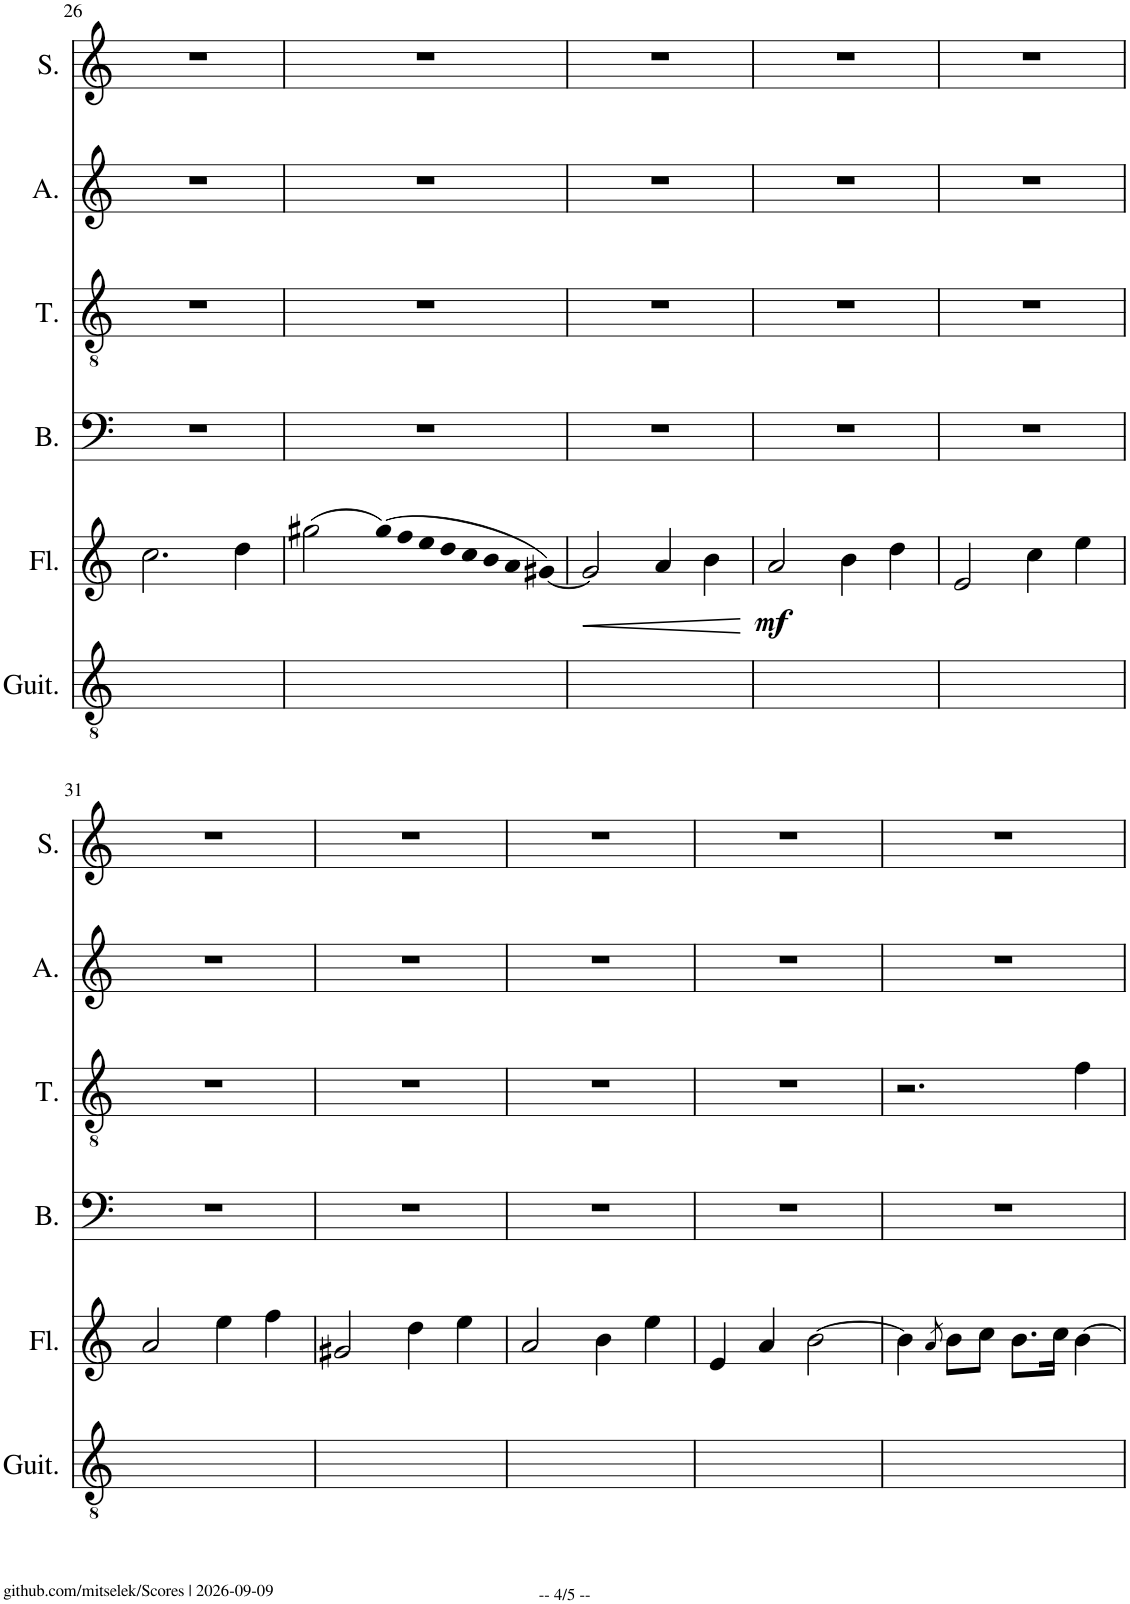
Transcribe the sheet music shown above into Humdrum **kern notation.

**kern	**kern	**dynam	**kern	**kern	**dynam	**kern	**kern	**kern	**kern
*part7	*part6	*part6	*part5	*part5	*part5	*part4	*part3	*part2	*part1
*staff8	*staff7	*staff7	*staff6	*staff5	*staff5/6	*staff4	*staff3	*staff2	*staff1
*I"Classical Guitar	*I"Flute	*	*I"Piano	*	*	*I"Bass	*I"Tenor	*I"Alto	*I"Soprano
*I'Guit.	*I'Fl.	*	*I'Pno.	*	*	*I'B.	*I'T.	*I'A.	*I'S.
!!LO:PB:g=z
*clefGv2	*clefG2	*	*clefF4	*clefG2	*	*clefF4	*clefGv2	*clefG2	*clefG2
*	*	*	*	*	*	*	*	*	*Trd-7c-12
*k[]	*k[]	*	*k[]	*k[]	*	*k[]	*k[]	*k[]	*k[]
*M4/4	*M4/4	*	*M4/4	*M4/4	*	*M4/4	*M4/4	*M4/4	*M4/4
=26	=26	=26	=26	=26	=26	=26	=26	=26	=26
1r	2.cc\	.	1r	2.cc	.	1r	1r	1r	1r
.	4dd\	.	.	4dd	.	.	.	.	.
=27	=27	=27	=27	=27	=27	=27	=27	=27	=27
1r	(2gg#X\	.	1r	[2gg#X	.	1r	1r	1r	1r
.	(16gg#)	.	.	(16gg#LL]	.	.	.	.	.
.	16ff	.	.	16ffJ	.	.	.	.	.
.	16ee	.	.	16eeL	.	.	.	.	.
.	16dd	.	.	16ddJJ	.	.	.	.	.
.	16cc	.	.	16ccLL	.	.	.	.	.
.	16b	.	.	16bJ	.	.	.	.	.
.	16a	.	.	16aL	.	.	.	.	.
.	[16g#X)	.	.	[16g#XJJ)	.	.	.	.	.
=28	=28	=28	=28	=28	=28	=28	=28	=28	=28
!	!	!LO:HP:b	!	!	!LO:HP:b	!	!	!	!
1r	2g#/]	<	1r	2g#]	<	1r	1r	1r	1r
.	4a/	.	.	4a	.	.	.	.	.
.	4b\	.	.	4b	.	.	.	.	.
.	.	[	.	.	[	.	.	.	.
=29	=29	=29	=29	=29	=29	=29	=29	=29	=29
!	!	!LO:DY:b	!	!	!LO:DY:b	!	!	!	!
1r	2a/	mf	4r	2a	mf	1r	1r	1r	1r
!	!	!	!	!	!LO:DY:b=2	!	!	!	!
.	.	.	8A\L	.	p	.	.	.	.
.	.	.	8c\J	.	.	.	.	.	.
.	4b\	.	8e\L	4b	.	.	.	.	.
.	.	.	8A\J	.	.	.	.	.	.
.	4dd\	.	8c\L	4dd	.	.	.	.	.
.	.	.	8e\J	.	.	.	.	.	.
=30	=30	=30	=30	=30	=30	=30	=30	=30	=30
1r	2e/	.	8G#X\L	2ee	.	1r	1r	1r	1r
.	.	.	8B\J	.	.	.	.	.	.
.	.	.	8e\L	.	.	.	.	.	.
.	.	.	8d\J	.	.	.	.	.	.
.	4cc\	.	8f\L	4cc	.	.	.	.	.
.	.	.	8e\J	.	.	.	.	.	.
.	4ee\	.	8d\L	4ee	.	.	.	.	.
.	.	.	8B\J	.	.	.	.	.	.
!!LO:LB:g=z
=31	=31	=31	=31	=31	=31	=31	=31	=31	=31
1r	2a/	.	8c\L	2a	.	1r	1r	1r	1r
.	.	.	8e\J	.	.	.	.	.	.
.	.	.	8A\L	.	.	.	.	.	.
.	.	.	8c\J	.	.	.	.	.	.
.	4ee\	.	8B\L	4ee	.	.	.	.	.
.	.	.	8A\J	.	.	.	.	.	.
.	4ff\	.	8E 8A 8c 8f	4ff	.	.	.	.	.
.	.	.	16r	.	.	.	.	.	.
.	.	.	16B	.	.	.	.	.	.
=32	=32	=32	=32	=32	=32	=32	=32	=32	=32
1r	2g#X/	.	8c\L	2g#X	.	1r	1r	1r	1r
.	.	.	8e\J	.	.	.	.	.	.
.	.	.	8c\L	.	.	.	.	.	.
.	.	.	8d\J	.	.	.	.	.	.
.	4dd\	.	8c\L	4dd	.	.	.	.	.
.	.	.	8B\J	.	.	.	.	.	.
.	4ee\	.	8C\ 8A\L	4ee	.	.	.	.	.
.	.	.	8E\ 8G#X\J	.	.	.	.	.	.
=33	=33	=33	=33	=33	=33	=33	=33	=33	=33
1r	2a/	.	8D\ 8B\L	4.a	.	1r	1r	1r	1r
.	.	.	8F\ 8d\J	.	.	.	.	.	.
.	.	.	8E\ 8e\L	.	.	.	.	.	.
.	.	.	8D\J	8g#X	.	.	.	.	.
.	4b\	.	8B	4b	.	.	.	.	.
.	.	.	8r	.	.	.	.	.	.
.	4ee\	.	8E	4b 4ee	.	.	.	.	.
.	.	.	8r	.	.	.	.	.	.
=34	=34	=34	=34	=34	=34	=34	=34	=34	=34
1r	4e/	.	8D' 8B'	4e' 4f'	.	1r	1r	1r	1r
.	.	.	8r	.	.	.	.	.	.
.	4a/	.	8.C\ 8.E\ 8.F\ 8.A\ 8.c\L	4a	.	.	.	.	.
.	.	.	16e\Jk	.	.	.	.	.	.
.	[2b\	.	2E 2G#X 2B 2e	[2b	.	.	.	.	.
=35	=35	=35	=35	=35	=35	=35	=35	=35	=35
1r	4b\]	.	2r	4b]	.	1r	2.r	1r	1r
.	8qa/	.	.	8qa	.	.	.	.	.
.	8b\L	.	.	8b\L	.	.	.	.	.
.	8cc\J	.	.	8cc\J	.	.	.	.	.
.	8.b\L	.	4r	8.b\L	.	.	.	.	.
.	16cc\Jk	.	.	16cc\Jk	.	.	.	.	.
!	!	!	!	!	!LO:DY:a=2	!	!	!	!
.	[4b\	.	4f	[4b	mf	.	4f\	.	.
=	=	=	=	=	=	=	=	=	=
*-	*-	*-	*-	*-	*-	*-	*-	*-	*-
